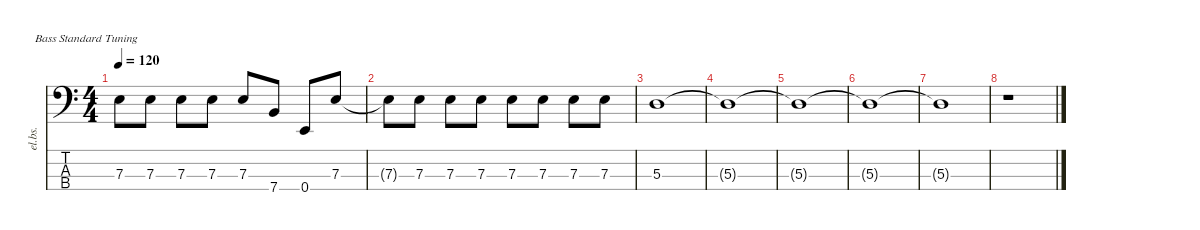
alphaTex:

\defaultSystemsLayout 4
\hideDynamics
\bracketExtendMode nobrackets
\track ("Electric Bass" "el.bs.") {instrument electricbassfinger}
\staff {score tabs}
\tuning (G2 D2 A1 E1)
\ts (4 4)
\tempo 120
\clef f4
\ks c
7.3.8{dy mf beam Down} 7.3.8{beam Down} 7.3.8{beam Down} 7.3.8{beam Down} 7.3.8{beam Up} 7.4.8{beam Up} 0.4.8{beam Up} 7.3.8{beam Up} |
7.3{t}.8{beam Down} 7.3.8{beam Down} 7.3.8{beam Down} 7.3.8{beam Down} 7.3.8{beam Down} 7.3.8{beam Down} 7.3.8{beam Down} 7.3.8{beam Down} |
5.3.1{beam Down} |
5.3{t}.1{beam Down} |
5.3{t}.1{beam Down} |
5.3{t}.1{beam Down} |
5.3{t}.1{beam Down} |
r.1{beam Down}
